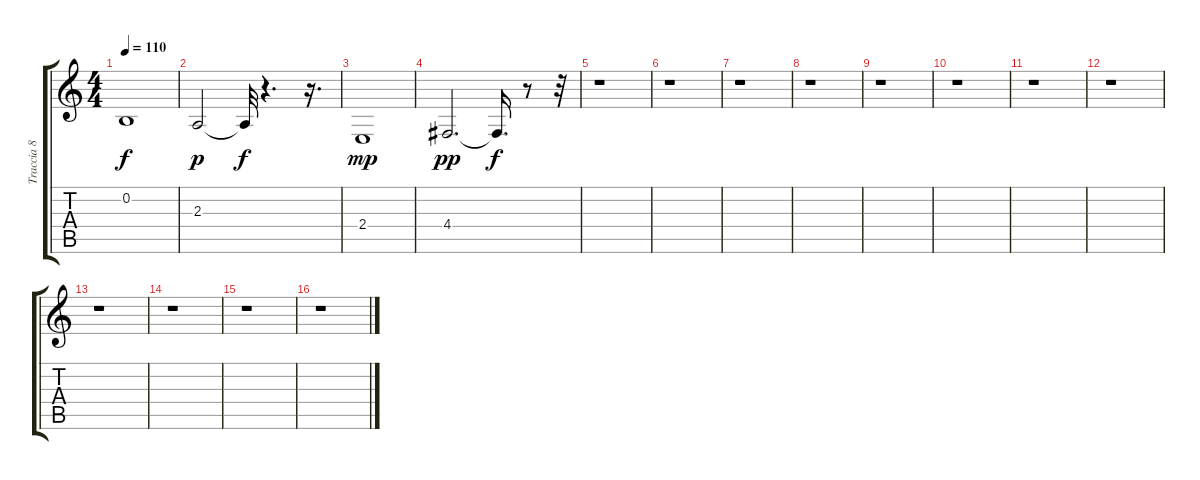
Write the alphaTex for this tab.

\track ("Traccia 8" "Traccia 8") {instrument pad8sweep}
\staff {score tabs}
\tuning (E4 B3 G3 D3 A2 E2) {hide}
\ts (4 4)
\tempo 110
\clef g2
\ks c
0.2{t}.1{dy f} |
2.3.2{dy p} 2.3{t}.32{dy f} r.4{d} r.16{d} |
2.4.1{dy mp} |
4.4.2{d dy pp} 4.4{t}.16{d dy f} r.8 r.32 |
r.1 |
r.1 |
r.1 |
r.1 |
r.1 |
r.1 |
r.1 |
r.1 |
r.1 |
r.1 |
r.1 |
r.1
